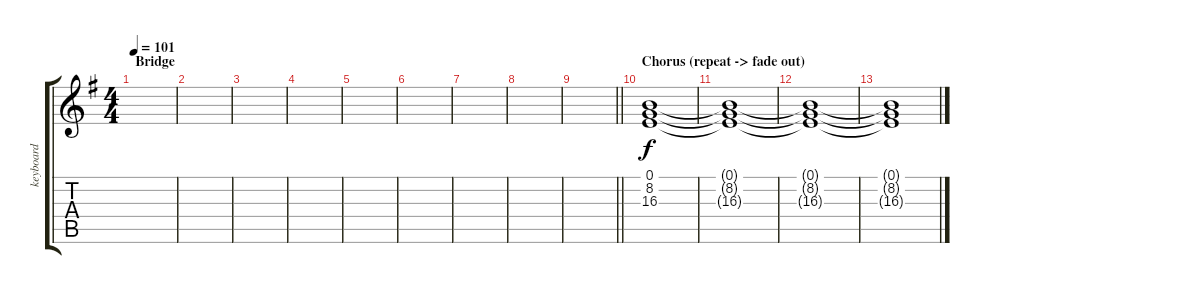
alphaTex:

\track ("keyboard" "keyboard") {instrument violin}
\staff {score tabs}
\tuning (E4 B3 G3 D3 A2 E2) {hide}
\ts (4 4)
\section ("" "Bridge")
\tempo 101
\clef g2
\ks eminor
|
|
|
|
|
|
|
|
\barLineRight lightlight
|
\section ("" "Chorus (repeat -> fade out)")
(0.1 8.2 16.3).1 |
(0.1{t} 8.2{t} 16.3{t}).1 |
(0.1{t} 8.2{t} 16.3{t}).1 |
(0.1{t} 8.2{t} 16.3{t}).1
